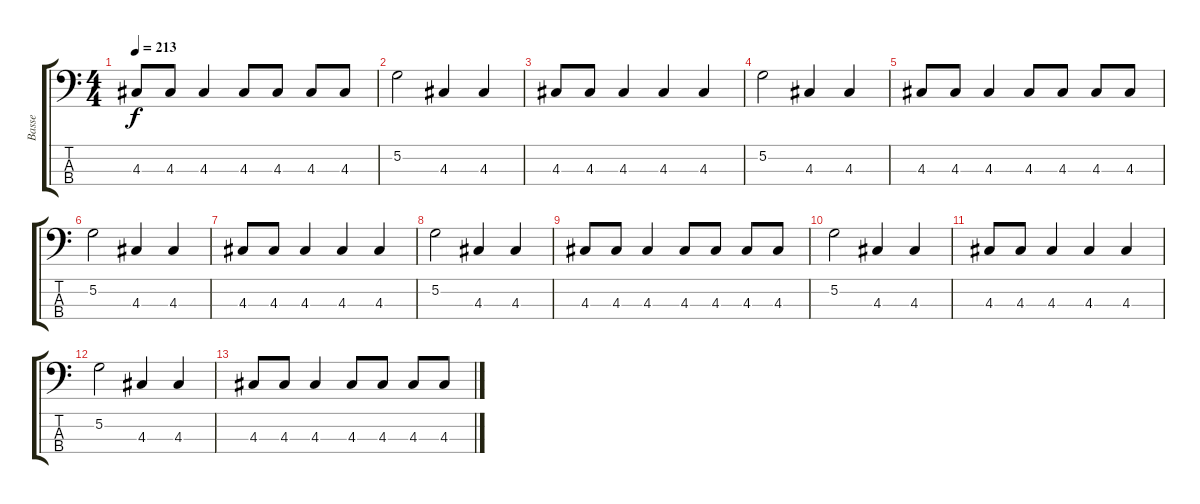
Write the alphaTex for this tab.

\track ("Basse" "Basse") {instrument electricbassfinger}
\staff {score tabs}
\tuning (G2 D2 A1 E1) {hide}
\ts (4 4)
\tempo 213
\clef f4
\ks c
4.3.8{dy f} 4.3.8 4.3.4 4.3.8 4.3.8 4.3.8 4.3.8 |
5.2.2 4.3.4 4.3.4 |
4.3.8 4.3.8 4.3.4 4.3.4 4.3.4 |
5.2.2 4.3.4 4.3.4 |
4.3.8 4.3.8 4.3.4 4.3.8 4.3.8 4.3.8 4.3.8 |
5.2.2 4.3.4 4.3.4 |
4.3.8 4.3.8 4.3.4 4.3.4 4.3.4 |
5.2.2 4.3.4 4.3.4 |
4.3.8 4.3.8 4.3.4 4.3.8 4.3.8 4.3.8 4.3.8 |
5.2.2 4.3.4 4.3.4 |
4.3.8 4.3.8 4.3.4 4.3.4 4.3.4 |
5.2.2 4.3.4 4.3.4 |
4.3.8 4.3.8 4.3.4 4.3.8 4.3.8 4.3.8 4.3.8
